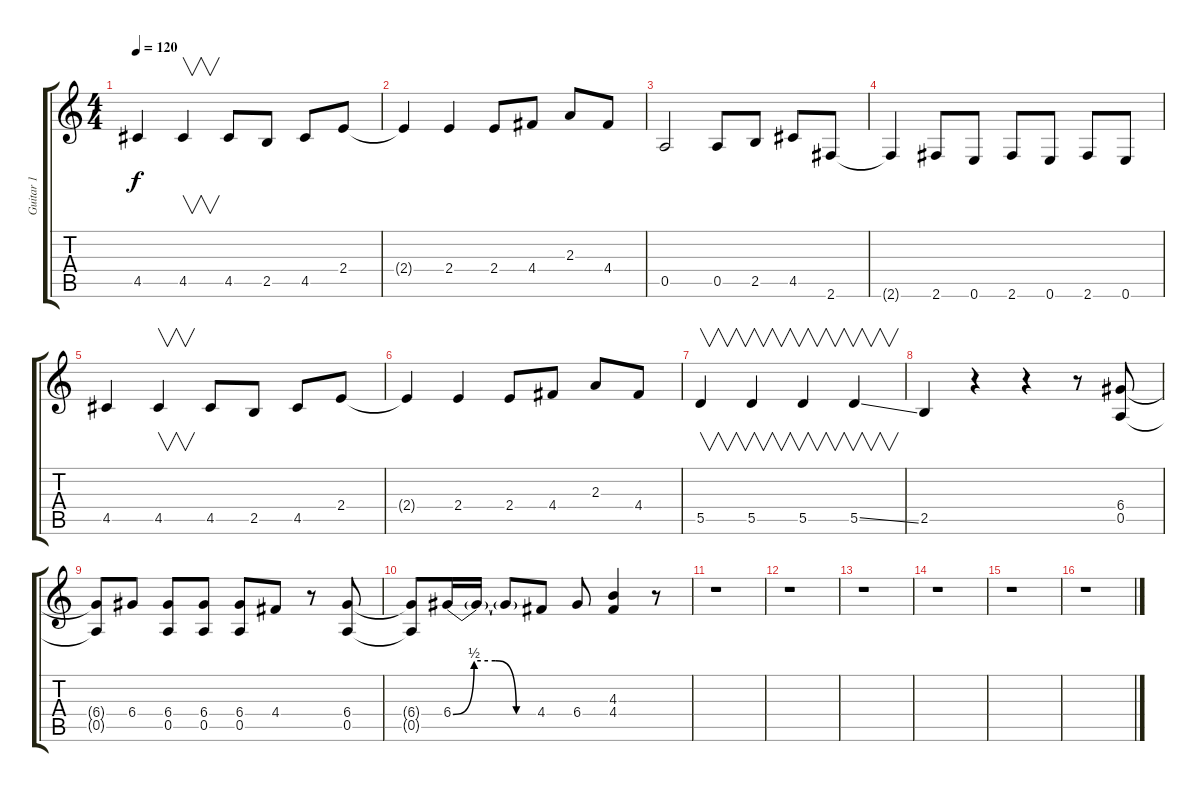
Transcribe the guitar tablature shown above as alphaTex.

\track ("Guitar 1" "Guitar 1") {instrument distortionguitar}
\staff {score tabs}
\tuning (E4 B3 G3 D3 A2 E2) {hide}
\ts (4 4)
\tempo 120
\clef g2
\ks c
4.5.4{dy f} 4.5.4{v} 4.5.8 2.5.8 4.5.8 2.4.8 |
2.4{t}.4 2.4.4 2.4.8 4.4.8 2.3.8 4.4.8 |
0.5.2 0.5.8 2.5.8 4.5.8 2.6.8 |
2.6{t}.4 2.6.8 0.6.8 2.6.8 0.6.8 2.6.8 0.6.8 |
4.5.4 4.5.4{v} 4.5.8 2.5.8 4.5.8 2.4.8 |
2.4{t}.4 2.4.4 2.4.8 4.4.8 2.3.8 4.4.8 |
5.5.4{v} 5.5.4{v} 5.5.4{v} 5.5{ss}.4{v} |
2.5.4 r.4 r.4 r.8 (6.4 0.5).8 |
(6.4{t} 0.5{t}).8 6.4.8 (6.4 0.5).8 (6.4 0.5).8 (6.4 0.5).8 4.4.8 r.8 (6.4 0.5).8 |
(6.4{t} 0.5{t}).8 6.4{be (custom 0 0 15 2 30 2 45 0 60 0)}.16 6.4{t}.16 6.4{t}.8 4.4.8 6.4.8 (4.3 4.4).4 r.8 |
r.1 |
r.1 |
r.1 |
r.1 |
r.1 |
r.1
